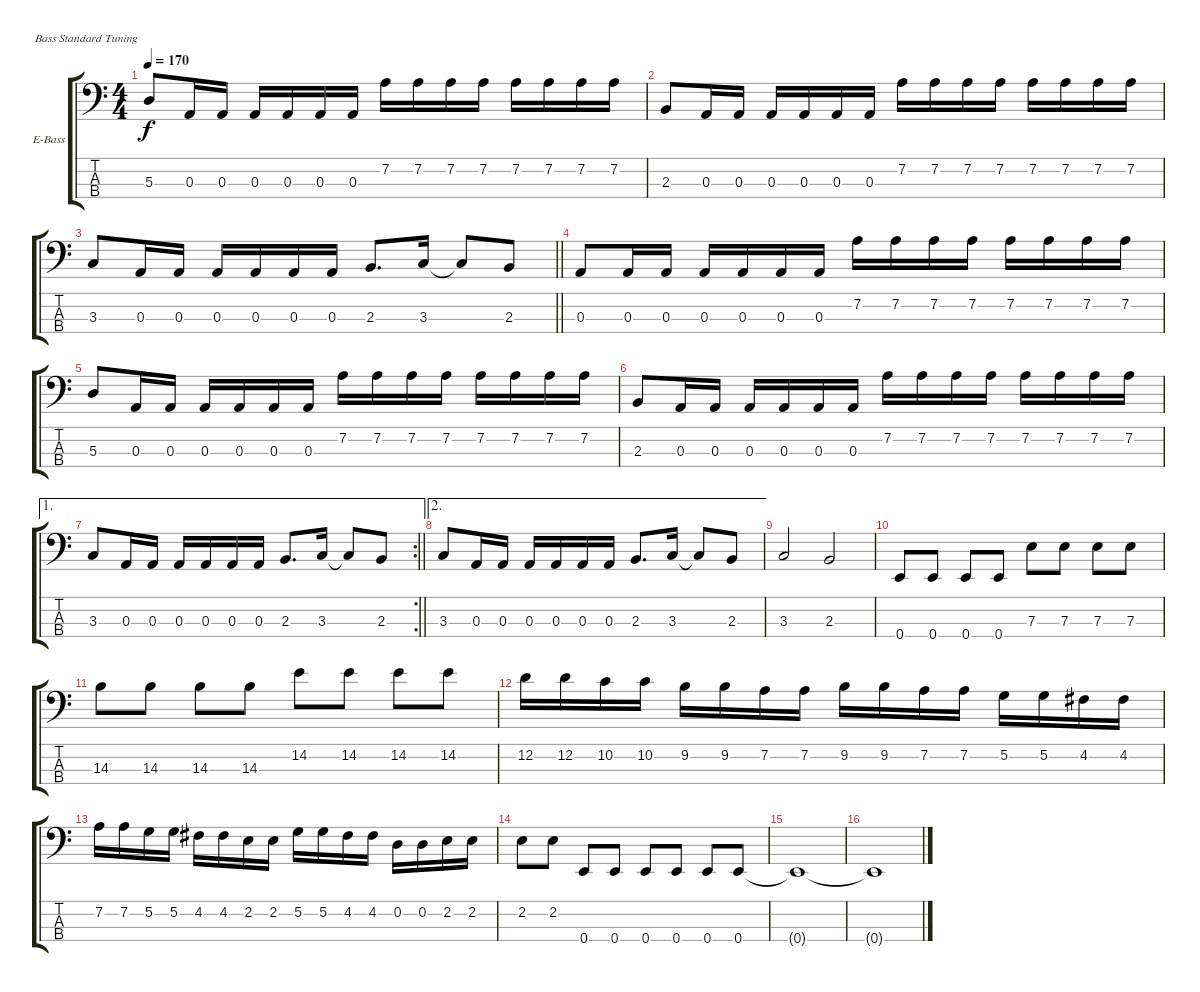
\bracketExtendMode groupsimilarinstruments
\firstSystemTrackNameOrientation horizontal
\otherSystemsTrackNameOrientation horizontal
\track ("Cliff Burton" "E-Bass") {instrument electricbassfinger}
\staff {score tabs}
\tuning (G2 D2 A1 E1)
\ts (4 4)
\tempo 170
\clef f4
\scale
0.350954
\ks c
5.3.8{dy f} 0.3.16 0.3.16 0.3.16 0.3.16 0.3.16 0.3.16 7.2.16 7.2.16 7.2.16 7.2.16 7.2.16 7.2.16 7.2.16 7.2.16 |
\scale
0.350954 2.3.8 0.3.16 0.3.16 0.3.16 0.3.16 0.3.16 0.3.16 7.2.16 7.2.16 7.2.16 7.2.16 7.2.16 7.2.16 7.2.16 7.2.16 |
\scale
0.298091
\barLineRight lightlight
3.3.8 0.3.16 0.3.16 0.3.16 0.3.16 0.3.16 0.3.16 2.3.8{d} 3.3.16 3.3{t}.8 2.3.8 |
\scale
0.333333 0.3.8 0.3.16 0.3.16 0.3.16 0.3.16 0.3.16 0.3.16 7.2.16 7.2.16 7.2.16 7.2.16 7.2.16 7.2.16 7.2.16 7.2.16 |
\scale
0.333333 5.3.8 0.3.16 0.3.16 0.3.16 0.3.16 0.3.16 0.3.16 7.2.16 7.2.16 7.2.16 7.2.16 7.2.16 7.2.16 7.2.16 7.2.16 |
\scale
0.333333 2.3.8 0.3.16 0.3.16 0.3.16 0.3.16 0.3.16 0.3.16 7.2.16 7.2.16 7.2.16 7.2.16 7.2.16 7.2.16 7.2.16 7.2.16 |
\ae 1
\rc 2
\scale
0.414683
\barLineRight lightlight
3.3.8 0.3.16 0.3.16 0.3.16 0.3.16 0.3.16 0.3.16 2.3.8{d} 3.3.16 3.3{t}.8 2.3.8 |
\ae 2
\scale
0.402778 3.3.8 0.3.16 0.3.16 0.3.16 0.3.16 0.3.16 0.3.16 2.3.8{d} 3.3.16 3.3{t}.8 2.3.8 |
\scale
0.18254 3.3.2 2.3.2 |
\scale
0.235988 0.4.8 0.4.8 0.4.8 0.4.8 7.3.8 7.3.8 7.3.8 7.3.8 |
\scale
0.235988 14.3.8 14.3.8 14.3.8 14.3.8 14.2.8 14.2.8 14.2.8 14.2.8 |
\scale
0.528024 12.2.16 12.2.16 10.2.16 10.2.16 9.2.16 9.2.16 7.2.16 7.2.16 9.2.16 9.2.16 7.2.16 7.2.16 5.2.16 5.2.16 4.2.16 4.2.16 |
\scale
0.742739 7.2.16 7.2.16 5.2.16 5.2.16 4.2.16 4.2.16 2.2.16 2.2.16 5.2.16 5.2.16 4.2.16 4.2.16 0.2.16 0.2.16 2.2.16 2.2.16 |
\scale
0.128631 2.2.8 2.2.8 0.4.8 0.4.8 0.4.8 0.4.8 0.4.8 0.4.8 |
\scale
0.128631 0.4{t}.1 |
\scale
0.56338 0.4{t}.1
